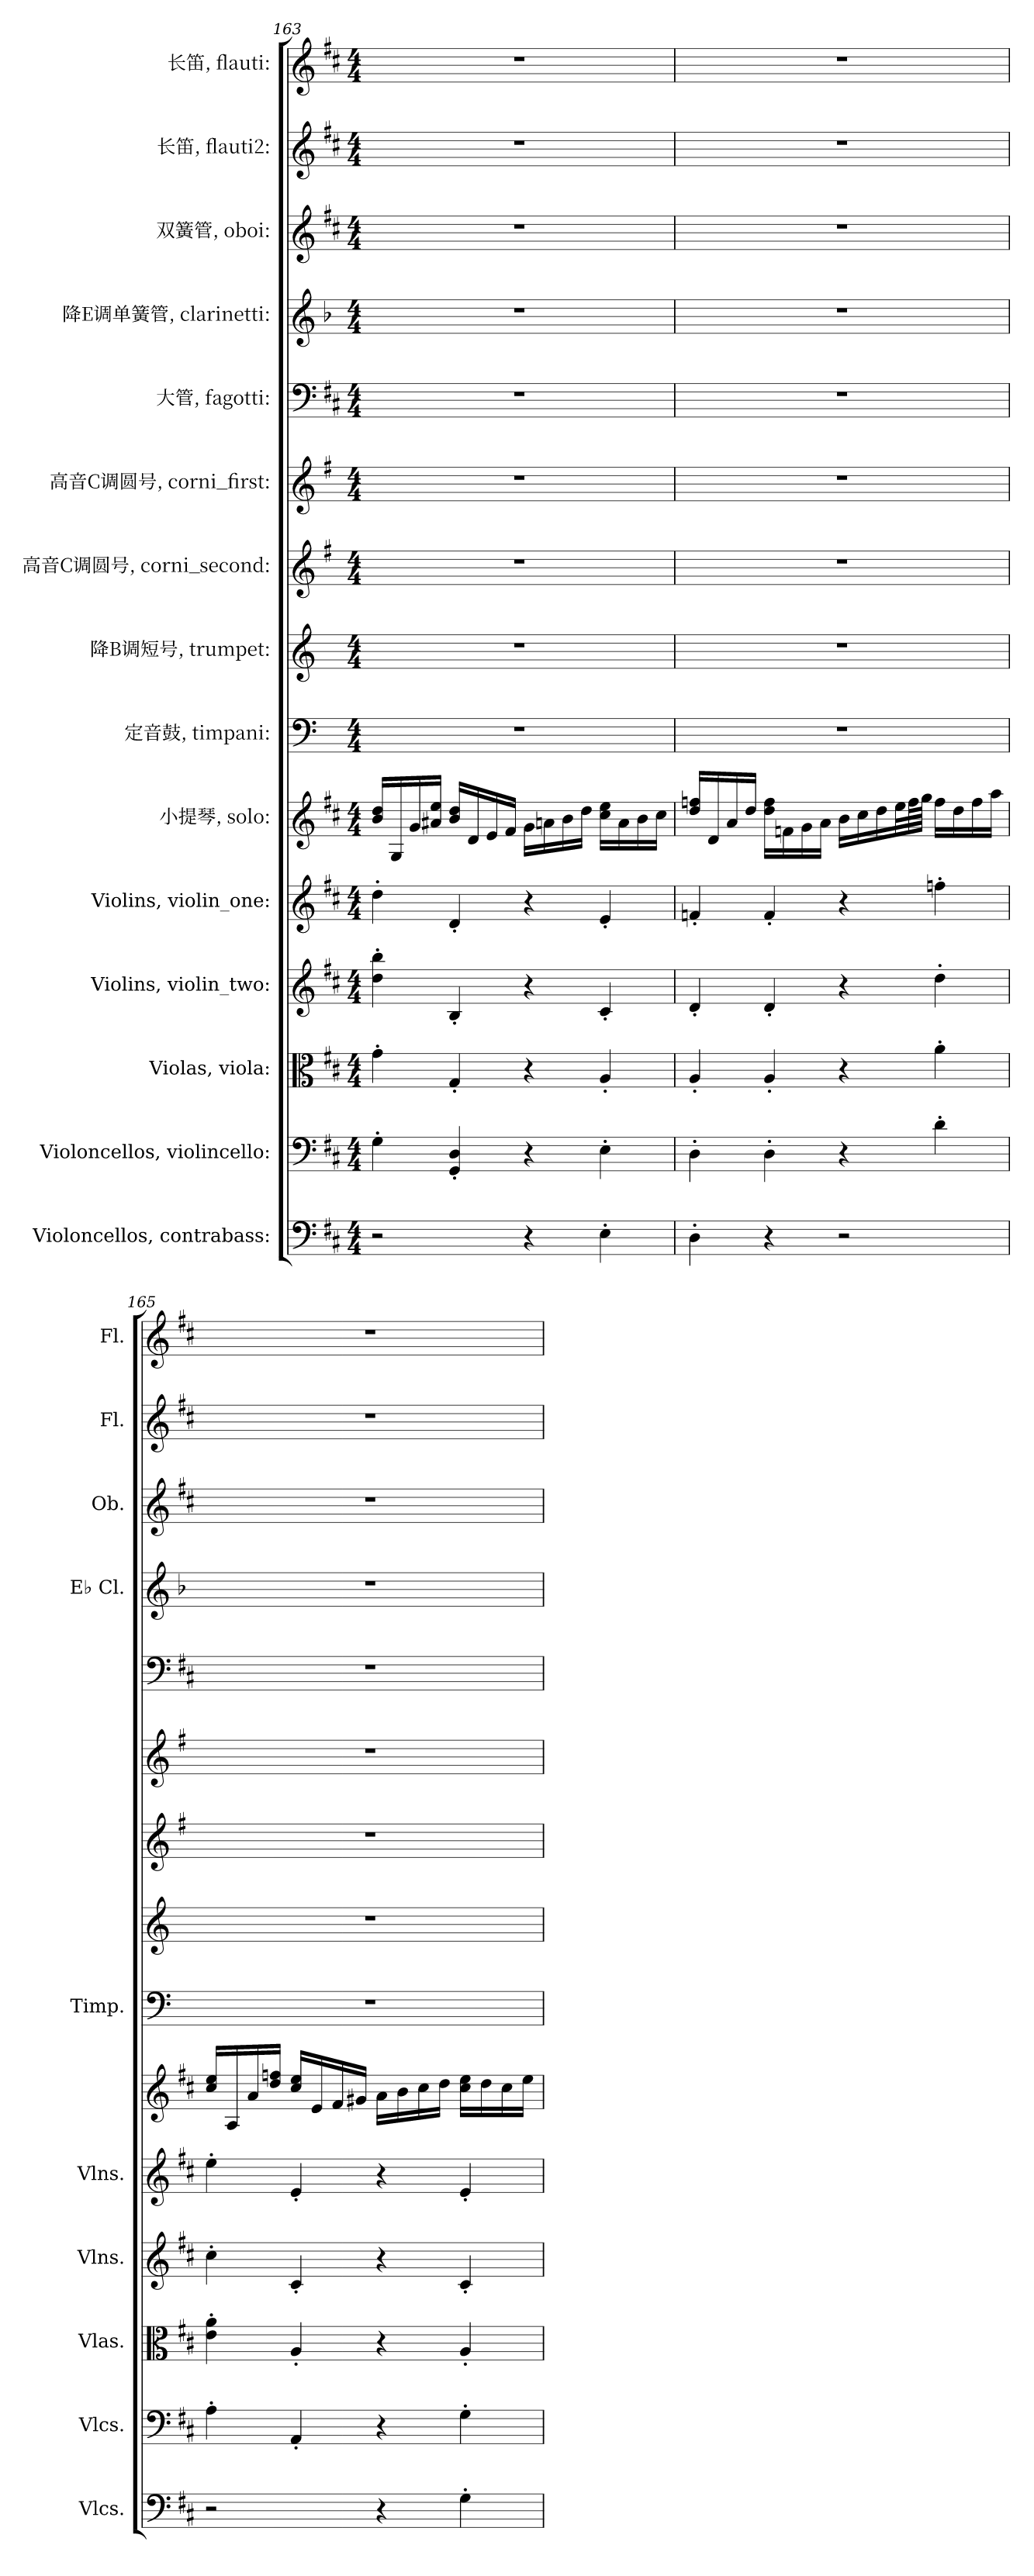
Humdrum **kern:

**kern	**kern	**kern	**kern	**kern	**kern	**kern	**kern	**kern	**kern	**kern	**kern	**kern	**kern	**kern
*part15	*part14	*part13	*part12	*part11	*part10	*part9	*part8	*part7	*part6	*part5	*part4	*part3	*part2	*part1
*staff15	*staff14	*staff13	*staff12	*staff11	*staff10	*staff9	*staff8	*staff7	*staff6	*staff5	*staff4	*staff3	*staff2	*staff1
*I"Violoncellos, contrabass:	*I"Violoncellos, violincello:	*I"Violas, viola:	*I"Violins, violin_two:	*I"Violins, violin_one:	*I"小提琴, solo:	*I"定音鼓, timpani:	*I"降B调短号, trumpet:	*I"高音C调圆号, corni_second:	*I"高音C调圆号, corni_first:	*I"大管, fagotti:	*I"降E调单簧管, clarinetti:	*I"双簧管, oboi:	*I"长笛, flauti2:	*I"长笛, flauti:
*I'Vlcs.	*I'Vlcs.	*I'Vlas.	*I'Vlns.	*I'Vlns.	*	*I'Timp.	*	*	*	*	*I'E♭ Cl.	*I'Ob.	*I'Fl.	*I'Fl.
*clefF4	*clefF4	*clefC3	*clefG2	*clefG2	*clefG2	*clefF4	*clefG2	*clefG2	*clefG2	*clefF4	*clefG2	*clefG2	*clefG2	*clefG2
*	*	*	*	*	*	*	*ITrd1c2	*ITrd4c7	*ITrd4c7	*	*ITrd-2c-3	*	*	*
*k[f#c#]	*k[f#c#]	*k[f#c#]	*k[f#c#]	*k[f#c#]	*k[f#c#]	*k[]	*k[b-e-]	*k[]	*k[]	*k[f#c#]	*k[b-e-a-d-]	*k[f#c#]	*k[f#c#]	*k[f#c#]
*M4/4	*M4/4	*M4/4	*M4/4	*M4/4	*M4/4	*M4/4	*M4/4	*M4/4	*M4/4	*M4/4	*M4/4	*M4/4	*M4/4	*M4/4
=163	=163	=163	=163	=163	=163	=163	=163	=163	=163	=163	=163	=163	=163	=163
2r	4G'\	4g'\	4dd\' 4bb\'	4dd'\	16b/ 16dd/LL	1r	1r	1r	1r	1r	1r	1r	1r	1r
.	.	.	.	.	16G/	.	.	.	.	.	.	.	.	.
.	.	.	.	.	16g/	.	.	.	.	.	.	.	.	.
.	.	.	.	.	16a#X/ 16ee/JJ	.	.	.	.	.	.	.	.	.
.	4GG/' 4D/'	4G'/	4B'/	4d'/	16b/ 16dd/LL	.	.	.	.	.	.	.	.	.
.	.	.	.	.	16d/	.	.	.	.	.	.	.	.	.
.	.	.	.	.	16e/	.	.	.	.	.	.	.	.	.
.	.	.	.	.	16f#/JJ	.	.	.	.	.	.	.	.	.
4r	4r	4r	4r	4r	16g\LL	.	.	.	.	.	.	.	.	.
.	.	.	.	.	16an\	.	.	.	.	.	.	.	.	.
.	.	.	.	.	16b\	.	.	.	.	.	.	.	.	.
.	.	.	.	.	16dd\JJ	.	.	.	.	.	.	.	.	.
4E'\	4E'\	4A'/	4c#'/	4e'/	16cc#\ 16ee\LL	.	.	.	.	.	.	.	.	.
.	.	.	.	.	16a\	.	.	.	.	.	.	.	.	.
.	.	.	.	.	16b\	.	.	.	.	.	.	.	.	.
.	.	.	.	.	16cc#\JJ	.	.	.	.	.	.	.	.	.
!!LO:PB:g=z
=164	=164	=164	=164	=164	=164	=164	=164	=164	=164	=164	=164	=164	=164	=164
4D'\	4D'\	4A'/	4d'/	4fn'/	16dd/ 16ffn/LL	1r	1r	1r	1r	1r	1r	1r	1r	1r
.	.	.	.	.	16d/	.	.	.	.	.	.	.	.	.
.	.	.	.	.	16a/	.	.	.	.	.	.	.	.	.
.	.	.	.	.	16dd/JJ	.	.	.	.	.	.	.	.	.
4r	4D'\	4A'/	4d'/	4f'/	16dd\ 16ff\LL	.	.	.	.	.	.	.	.	.
.	.	.	.	.	16fn\	.	.	.	.	.	.	.	.	.
.	.	.	.	.	16g\	.	.	.	.	.	.	.	.	.
.	.	.	.	.	16a\JJ	.	.	.	.	.	.	.	.	.
2r	4r	4r	4r	4r	16b\LL	.	.	.	.	.	.	.	.	.
.	.	.	.	.	16cc#\	.	.	.	.	.	.	.	.	.
.	.	.	.	.	16dd\	.	.	.	.	.	.	.	.	.
.	.	.	.	.	32ee\L	.	.	.	.	.	.	.	.	.
.	.	.	.	.	64ff\L	.	.	.	.	.	.	.	.	.
.	.	.	.	.	64gg\JJJJ	.	.	.	.	.	.	.	.	.
.	4d'\	4a'\	4dd'\	4ffn'\	16ff\LL	.	.	.	.	.	.	.	.	.
.	.	.	.	.	16dd\	.	.	.	.	.	.	.	.	.
.	.	.	.	.	16ff\	.	.	.	.	.	.	.	.	.
.	.	.	.	.	16aa\JJ	.	.	.	.	.	.	.	.	.
=165	=165	=165	=165	=165	=165	=165	=165	=165	=165	=165	=165	=165	=165	=165
2r	4A'\	4e\' 4a\'	4cc#'\	4ee'\	16cc#/ 16ee/LL	1r	1r	1r	1r	1r	1r	1r	1r	1r
.	.	.	.	.	16A/	.	.	.	.	.	.	.	.	.
.	.	.	.	.	16a/	.	.	.	.	.	.	.	.	.
.	.	.	.	.	16dd/ 16ffn/JJ	.	.	.	.	.	.	.	.	.
.	4AA'/	4A'/	4c#'/	4e'/	16cc#/ 16ee/LL	.	.	.	.	.	.	.	.	.
.	.	.	.	.	16e/	.	.	.	.	.	.	.	.	.
.	.	.	.	.	16f#/	.	.	.	.	.	.	.	.	.
.	.	.	.	.	16g#X/JJ	.	.	.	.	.	.	.	.	.
4r	4r	4r	4r	4r	16a\LL	.	.	.	.	.	.	.	.	.
.	.	.	.	.	16b\	.	.	.	.	.	.	.	.	.
.	.	.	.	.	16cc#\	.	.	.	.	.	.	.	.	.
.	.	.	.	.	16dd\JJ	.	.	.	.	.	.	.	.	.
4G'\	4G'\	4A'/	4c#'/	4e'/	16cc#\ 16ee\LL	.	.	.	.	.	.	.	.	.
.	.	.	.	.	16dd\	.	.	.	.	.	.	.	.	.
.	.	.	.	.	16cc#\	.	.	.	.	.	.	.	.	.
.	.	.	.	.	16ee\JJ	.	.	.	.	.	.	.	.	.
=	=	=	=	=	=	=	=	=	=	=	=	=	=	=
*-	*-	*-	*-	*-	*-	*-	*-	*-	*-	*-	*-	*-	*-	*-
